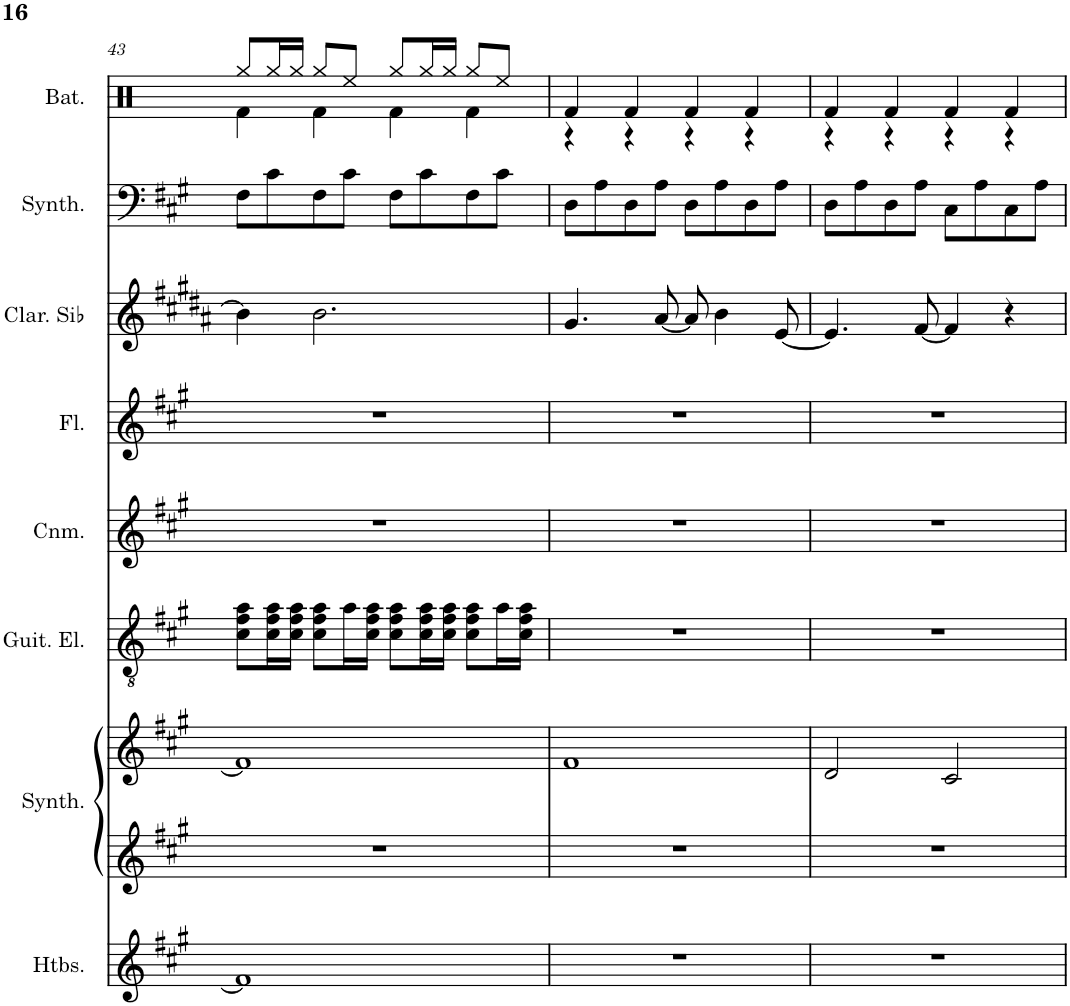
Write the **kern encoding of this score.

**kern	**kern	**kern	**kern	**kern	**kern	**kern	**kern	**kern
*part8	*part7	*part7	*part6	*part5	*part4	*part3	*part2	*part1
*staff9	*staff8	*staff7	*staff6	*staff5	*staff4	*staff3	*staff2	*staff1
*I"Hautbois, Oboe	*I"Synthétiseur Pad, Pad 7	*	*I"Guitare électrique, Clean guitar	*I"Cornemuse, Bagpipe	*I"Flûte, Flute	*I"Clarinette en Sib	*I"Synthétiseur d'effets, Synth bass (Lead 8)	*I"Batterie, Drums
*I'Htbs.	*I'Synth.	*	*I'Guit. El.	*I'Cnm.	*I'Fl.	*I'Clar. Sib	*I'Synth.	*I'Bat.
!!LO:PB:g=z
*clefG2	*clefG2	*clefG2	*clefGv2	*clefG2	*clefG2	*clefG2	*clefF4	*clefX
*	*	*	*	*Trd1c2	*	*Trd1c2	*	*
*k[f#c#g#]	*k[f#c#g#]	*k[f#c#g#]	*k[f#c#g#]	*k[f#c#g#]	*k[f#c#g#]	*k[f#c#g#d#a#]	*k[f#c#g#]	*k[]
*M4/4	*M4/4	*M4/4	*M4/4	*M4/4	*M4/4	*M4/4	*M4/4	*M4/4
=43	=43	=43	=43	=43	=43	=43	=43	=43
*	*	*	*	*	*	*	*	*^
1f#]	1r	1f#]	8c#\ 8f#\ 8a\L	1r	1r	4b\]	8F#\L	8Rgg/L	4Rf\
.	.	.	16c#\ 16f#\ 16a\L	.	.	.	8c#\	16Rgg/L	.
.	.	.	16c#\ 16f#\ 16a\JJ	.	.	.	.	16Rgg/JJ	.
.	.	.	8c#\ 8f#\ 8a\L	.	.	2.b\	8F#\	8Rgg/L	4Rf\
.	.	.	16a\L	.	.	.	8c#\J	8Ree/J	.
.	.	.	16c#\ 16f#\ 16a\JJ	.	.	.	.	.	.
.	.	.	8c#\ 8f#\ 8a\L	.	.	.	8F#\L	8Rgg/L	4Rf\
.	.	.	16c#\ 16f#\ 16a\L	.	.	.	8c#\	16Rgg/L	.
.	.	.	16c#\ 16f#\ 16a\JJ	.	.	.	.	16Rgg/JJ	.
.	.	.	8c#\ 8f#\ 8a\L	.	.	.	8F#\	8Rgg/L	4Rf\
.	.	.	16a\L	.	.	.	8c#\J	8Ree/J	.
.	.	.	16c#\ 16f#\ 16a\JJ	.	.	.	.	.	.
=44	=44	=44	=44	=44	=44	=44	=44	=44	=44
1r	1r	1f#	1r	1r	1r	4.g#/	8D\L	4Rf/	4r
.	.	.	.	.	.	.	8A\	.	.
.	.	.	.	.	.	.	8D\	4Rf/	4r
.	.	.	.	.	.	[8a#/	8A\J	.	.
.	.	.	.	.	.	8a#/]	8D\L	4Rf/	4r
.	.	.	.	.	.	4b\	8A\	.	.
.	.	.	.	.	.	.	8D\	4Rf/	4r
.	.	.	.	.	.	[8e/	8A\J	.	.
=45	=45	=45	=45	=45	=45	=45	=45	=45	=45
1r	1r	2d/	1r	1r	1r	4.e/]	8D\L	4Rf/	4r
.	.	.	.	.	.	.	8A\	.	.
.	.	.	.	.	.	.	8D\	4Rf/	4r
.	.	.	.	.	.	[8f#/	8A\J	.	.
.	.	2c#/	.	.	.	4f#/]	8C#\L	4Rf/	4r
.	.	.	.	.	.	.	8A\	.	.
.	.	.	.	.	.	4r	8C#\	4Rf/	4r
.	.	.	.	.	.	.	8A\J	.	.
*	*	*	*	*	*	*	*	*v	*v
=	=	=	=	=	=	=	=	=
*-	*-	*-	*-	*-	*-	*-	*-	*-
